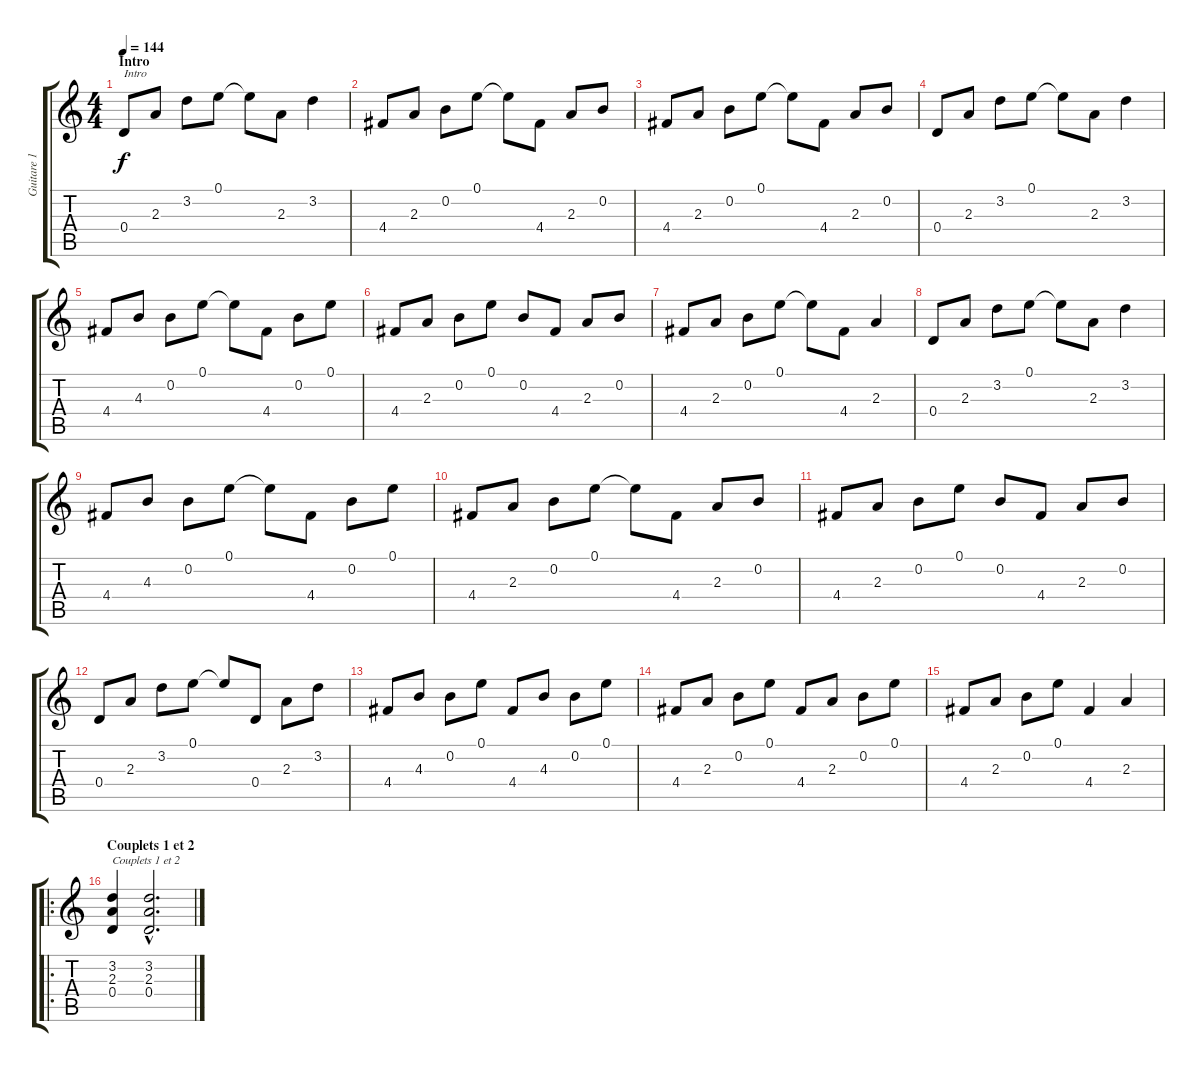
\track ("Guitare 1" "Guitare 1") {instrument electricguitarclean}
\staff {score tabs}
\tuning (E4 B3 G3 D3 A2 E2) {hide}
\ts (4 4)
\section ("" "Intro")
\tempo 144
\clef g2
\ks c
0.4.8{txt "Intro" dy f instrument electricguitarclean} 2.3.8 3.2.8 0.1.8 0.1{t}.8 2.3.8 3.2.4 |
4.4.8 2.3.8 0.2.8 0.1.8 0.1{t}.8 4.4.8 2.3.8 0.2.8 |
4.4.8 2.3.8 0.2.8 0.1.8 0.1{t}.8 4.4.8 2.3.8 0.2.8 |
0.4.8 2.3.8 3.2.8 0.1.8 0.1{t}.8 2.3.8 3.2.4 |
4.4.8 4.3.8 0.2.8 0.1.8 0.1{t}.8 4.4.8 0.2.8 0.1.8 |
4.4.8 2.3.8 0.2.8 0.1.8 0.2.8 4.4.8 2.3.8 0.2.8 |
4.4.8 2.3.8 0.2.8 0.1.8 0.1{t}.8 4.4.8 2.3.4 |
0.4.8 2.3.8 3.2.8 0.1.8 0.1{t}.8 2.3.8 3.2.4 |
4.4.8 4.3.8 0.2.8 0.1.8 0.1{t}.8 4.4.8 0.2.8 0.1.8 |
4.4.8 2.3.8 0.2.8 0.1.8 0.1{t}.8 4.4.8 2.3.8 0.2.8 |
4.4.8 2.3.8 0.2.8 0.1.8 0.2.8 4.4.8 2.3.8 0.2.8 |
0.4.8 2.3.8 3.2.8 0.1.8 0.1{t}.8 0.4.8 2.3.8 3.2.8 |
4.4.8 4.3.8 0.2.8 0.1.8 4.4.8 4.3.8 0.2.8 0.1.8 |
4.4.8 2.3.8 0.2.8 0.1.8 4.4.8 2.3.8 0.2.8 0.1.8 |
4.4.8 2.3.8 0.2.8 0.1.8 4.4.4 2.3.4 |
\ro
\section ("" "Couplets 1 et 2")
(3.2 2.3 0.4).4{txt "Couplets 1 et 2"} (3.2{hac} 2.3{hac} 0.4{hac}).2{d}
